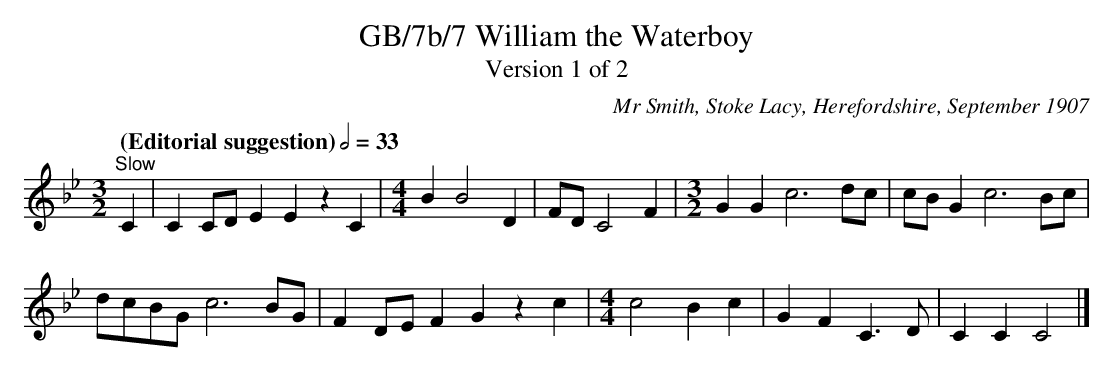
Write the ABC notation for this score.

X:1
T:GB/7b/7 William the Waterboy
T:Version 1 of 2
C:Mr Smith, Stoke Lacy, Herefordshire, September 1907
L:1/4
Q:"(Editorial suggestion)" 1/2=33
M:3/2
K:Cdor
"^Slow"C | C C/D/ E E z C |[M:4/4] B B2 D | F/D/ C2 F |[M:3/2] G G c3 d/c/ | c/B/ G c3 B/c/ |
d/c/B/G/ c3 B/G/ | F D/E/ F G z c |[M:4/4] c2 B c | G F C3/2 D/ | C C C2 |]
